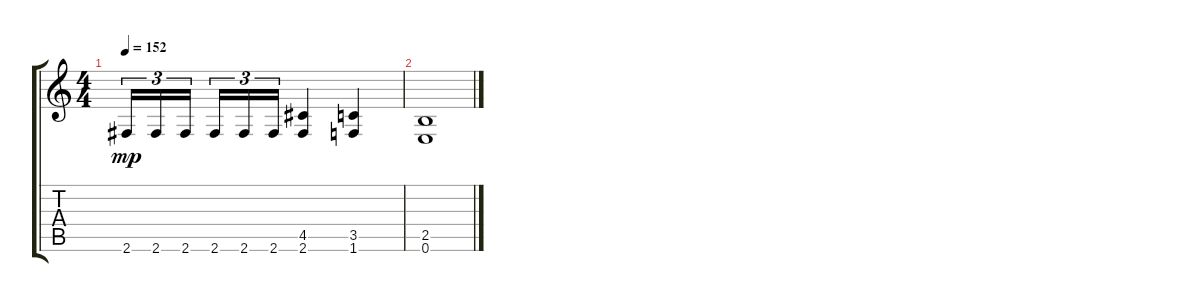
\track "" {instrument distortionguitar}
\staff {score tabs}
\tuning (E4 B3 G3 D3 A2 E2) {hide}
\ts (4 4)
\tempo 152
\clef g2
\ks c
2.6.16{tu (3 2) dy mp} 2.6.16{tu (3 2)} 2.6.16{tu (3 2)} 2.6.16{tu (3 2)} 2.6.16{tu (3 2)} 2.6.16{tu (3 2)} (4.5 2.6).4 (3.5 1.6).4 |
(2.5 0.6).1
